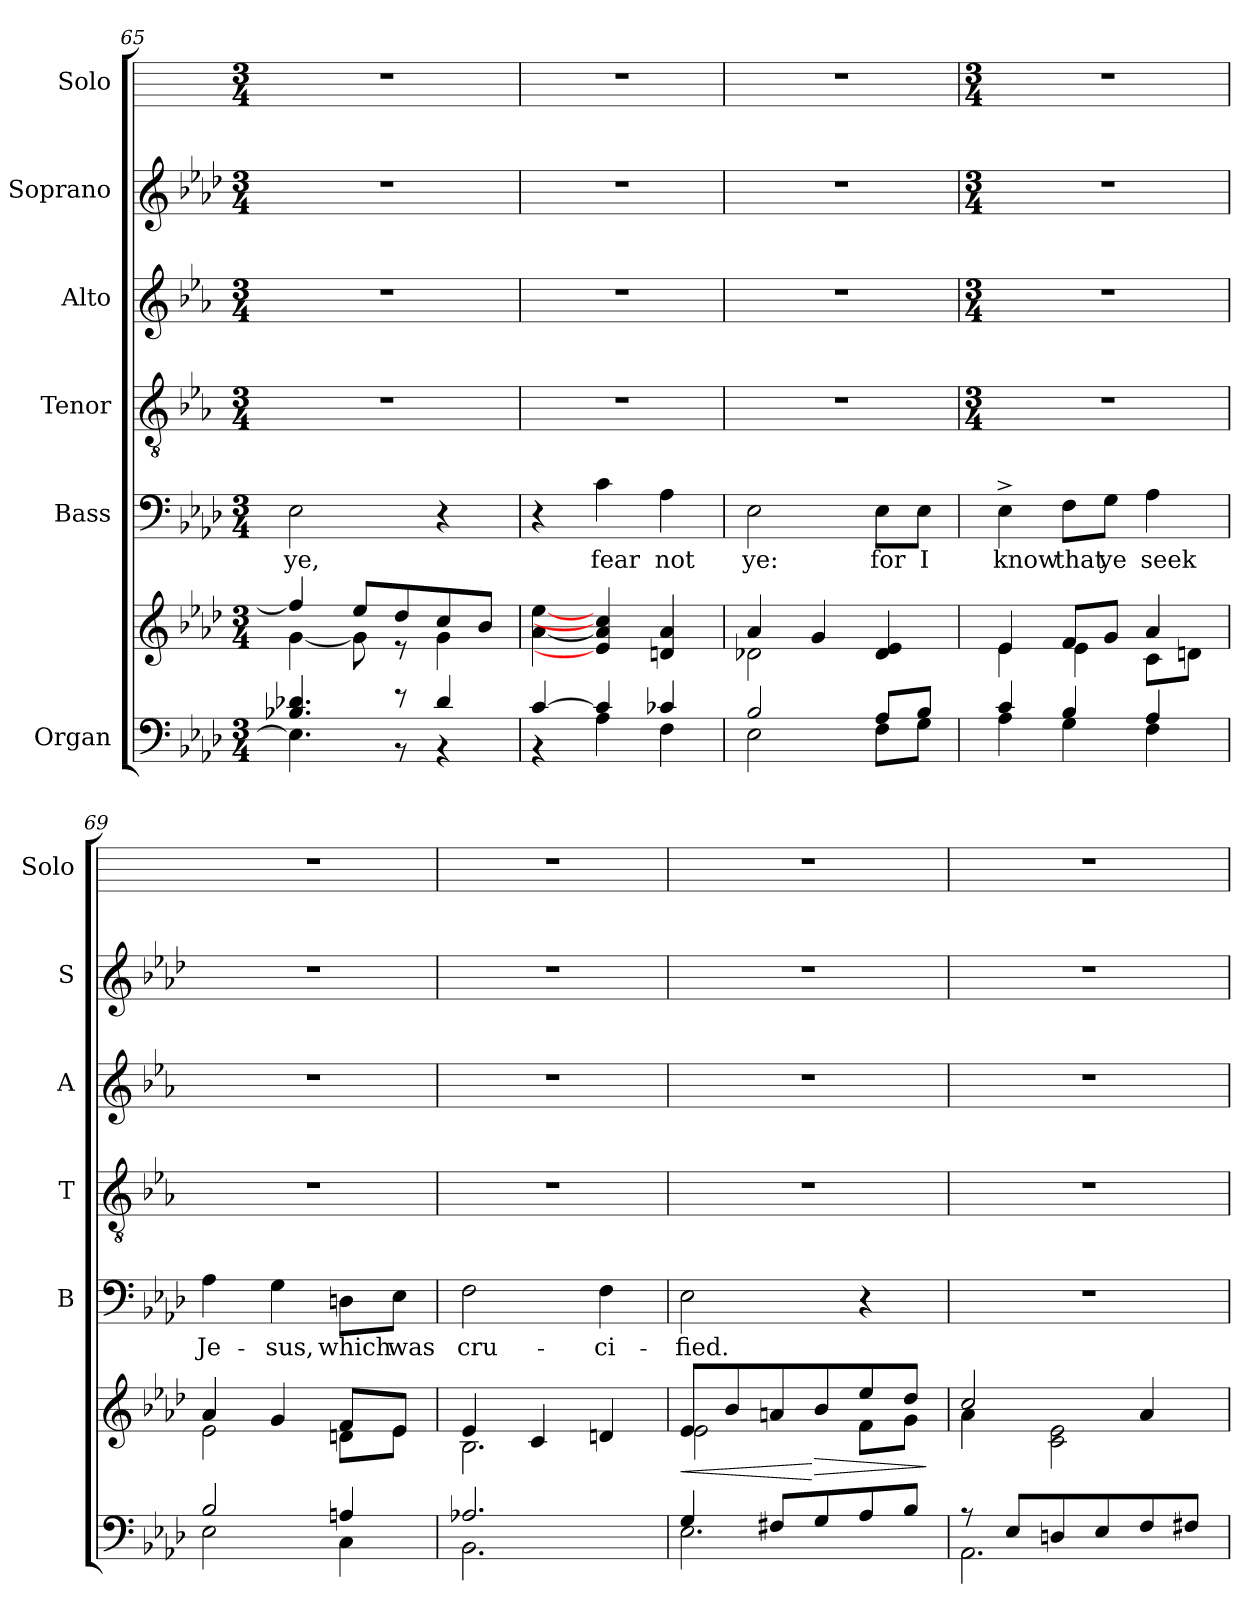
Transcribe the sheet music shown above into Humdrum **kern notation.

**kern	**kern	**dynam	**kern	**text	**kern	**kern	**kern	**kern
*part6	*part6	*part6	*part5	*part5	*part4	*part3	*part2	*part1
*staff7	*staff6	*staff6/7	*staff5	*staff5	*staff4	*staff3	*staff2	*staff1
*I"Organ	*	*	*I"Bass	*	*I"Tenor	*I"Alto	*I"Soprano	*I"Solo
*	*	*	*I'B	*	*I'T	*I'A	*I'S	*I'Solo
*clefF4	*clefG2	*	*clefF4	*	*clefGv2	*clefG2	*clefG2	*
*k[b-e-a-d-]	*k[b-e-a-d-]	*	*k[b-e-a-d-]	*	*k[b-e-a-]	*k[b-e-a-]	*k[b-e-a-d-]	*
*A-:	*A-:	*	*A-:	*	*E-:	*E-:	*A-:	*
*M3/4	*M3/4	*	*M3/4	*	*M3/4	*M3/4	*M3/4	*M3/4
=65	=65	=65	=65	=65	=65	=65	=65	=65
*^	*^	*	*	*	*	*	*	*
!	!	!	!	!	!	!LO:LY:b	!	!	!LO:N:vis=1	!
4.B-X/ 4.d-X/	4.E-\]	4ff/]	[4g\	.	2E-	ye,	2.r	2.r	2.r	2.r
.	.	8ee-/L	8g\]	.	.	.	.	.	.	.
8r	8r	8dd-/	8r	.	.	.	.	.	.	.
4d-/	4r	8cc/	4g\	.	4r	.	.	.	.	.
.	.	8b-/J	.	.	.	.	.	.	.	.
=66	=66	=66	=66	=66	=66	=66	=66	=66	=66	=66
!	!	!	!	!	!	!	!	!	!LO:N:vis=1	!
[4c/	4r	2.ryy	[4a-\ [4ee-\	.	4r	.	2.r	2.r	2.r	2.r
!	!	!	!	!	!	!LO:LY:b	!	!	!	!
4c/]	4A-\	.	4e-/] 4a-/] 4cc/]	.	4c	fear	.	.	.	.
!	!	!	!	!	!	!LO:LY:b	!	!	!	!
4c-X/	4F\	.	4dn/ 4a-/	.	4A-	not	.	.	.	.
=67	=67	=67	=67	=67	=67	=67	=67	=67	=67	=67
!	!	!	!	!	!	!LO:LY:b	!	!	!LO:N:vis=1	!
2B-/	2E-\	4a-/	2d-X\	.	2E-	ye:	2.r	2.r	2.r	2.r
.	.	4g/	.	.	.	.	.	.	.	.
!	!	!	!	!	!	!LO:LY:b	!	!	!	!
8A-/L	8F\L	4d-/ 4e-/	4ryy	.	8E-\L	for	.	.	.	.
!	!	!	!	!	!	!LO:LY:b	!	!	!	!
8B-/J	8G\J	.	.	.	8E-\J	I	.	.	.	.
!!LO:LB:g=z
=68	=68	=68	=68	=68	=68	=68	=68	=68	=68	=68
*	*	*	*	*	*	*	*M3/4	*M3/4	*M3/4	*M3/4
!	!	!	!	!	!	!LO:LY:b	!	!	!	!
4c/	4A-\	4e-	4e-\	.	4E-^	know	2.r	2.r	2.r	2.r
!	!	!	!	!	!	!LO:LY:b	!	!	!	!
4B-/	4G\	8fL	4e-\	.	8F\L	that	.	.	.	.
!	!	!	!	!	!	!LO:LY:b	!	!	!	!
.	.	8gJ	.	.	8G\J	ye	.	.	.	.
!	!	!	!	!	!	!LO:LY:b	!	!	!	!
4A-/	4F\	4a-	8c\L	.	4A-	seek	.	.	.	.
.	.	.	8dn\J	.	.	.	.	.	.	.
=69	=69	=69	=69	=69	=69	=69	=69	=69	=69	=69
!	!	!	!	!	!	!LO:LY:b	!	!	!	!
2B-/	2E-\	4a-	2e-\	.	4A-	Je-	2.r	2.r	2.r	2.r
!	!	!	!	!	!	!LO:LY:b	!	!	!	!
.	.	4g	.	.	4G	-sus,	.	.	.	.
!	!	!	!	!	!	!LO:LY:b	!	!	!	!
4An/	4C\	8fL	8dn\L	.	8Dn\L	which	.	.	.	.
!	!	!	!	!	!	!LO:LY:b	!	!	!	!
.	.	8e-J	8e-\J	.	8E-\J	was	.	.	.	.
=70	=70	=70	=70	=70	=70	=70	=70	=70	=70	=70
!	!	!	!	!	!	!LO:LY:b	!	!	!	!
2.A-X/	2.BB-\	4e-	2.B-\	.	2F	cru-	2.r	2.r	2.r	2.r
.	.	4c	.	.	.	.	.	.	.	.
!	!	!	!	!	!	!LO:LY:b	!	!	!	!
.	.	4dn	.	.	4F	-ci-	.	.	.	.
=71	=71	=71	=71	=71	=71	=71	=71	=71	=71	=71
!	!	!	!	!LO:HP:b	!	!LO:LY:b	!	!	!	!
4G/	2.E-\	8e-L	2e-\	<	2E-	-fied.	2.r	2.r	2.r	2.r
.	.	8b-	.	.	.	.	.	.	.	.
8F#X/L	.	8an	.	.	.	.	.	.	.	.
!	!	!	!	!LO:HP:n=1:b	!	!	!	!	!	!
8G/	.	8b-	.	[ >	.	.	.	.	.	.
8A-/	.	8ee-	8f\L	.	4r	.	.	.	.	.
8B-/J	.	8dd-J	8g\J	.	.	.	.	.	.	.
*v	*v	*	*	*	*	*	*	*	*	*
*	*v	*v	*	*	*	*	*	*	*
.	.	]	.	.	.	.	.	.
=72	=72	=72	=72	=72	=72	=72	=72	=72
*^	*^	*	*	*	*	*	*	*
!	!	!	!	!	!LO:N:vis=1	!	!	!	!	!
8r	2.AA-\	2cc/	4a-\	.	2.r	.	2.r	2.r	2.r	2.r
8E-/L	.	.	.	.	.	.	.	.	.	.
8Dn/	.	.	2c\ 2e-\	.	.	.	.	.	.	.
8E-/	.	.	.	.	.	.	.	.	.	.
8F/	.	4a-	.	.	.	.	.	.	.	.
8F#X/J	.	.	.	.	.	.	.	.	.	.
*v	*v	*	*	*	*	*	*	*	*	*
*	*v	*v	*	*	*	*	*	*	*
=	=	=	=	=	=	=	=	=
*-	*-	*-	*-	*-	*-	*-	*-	*-
